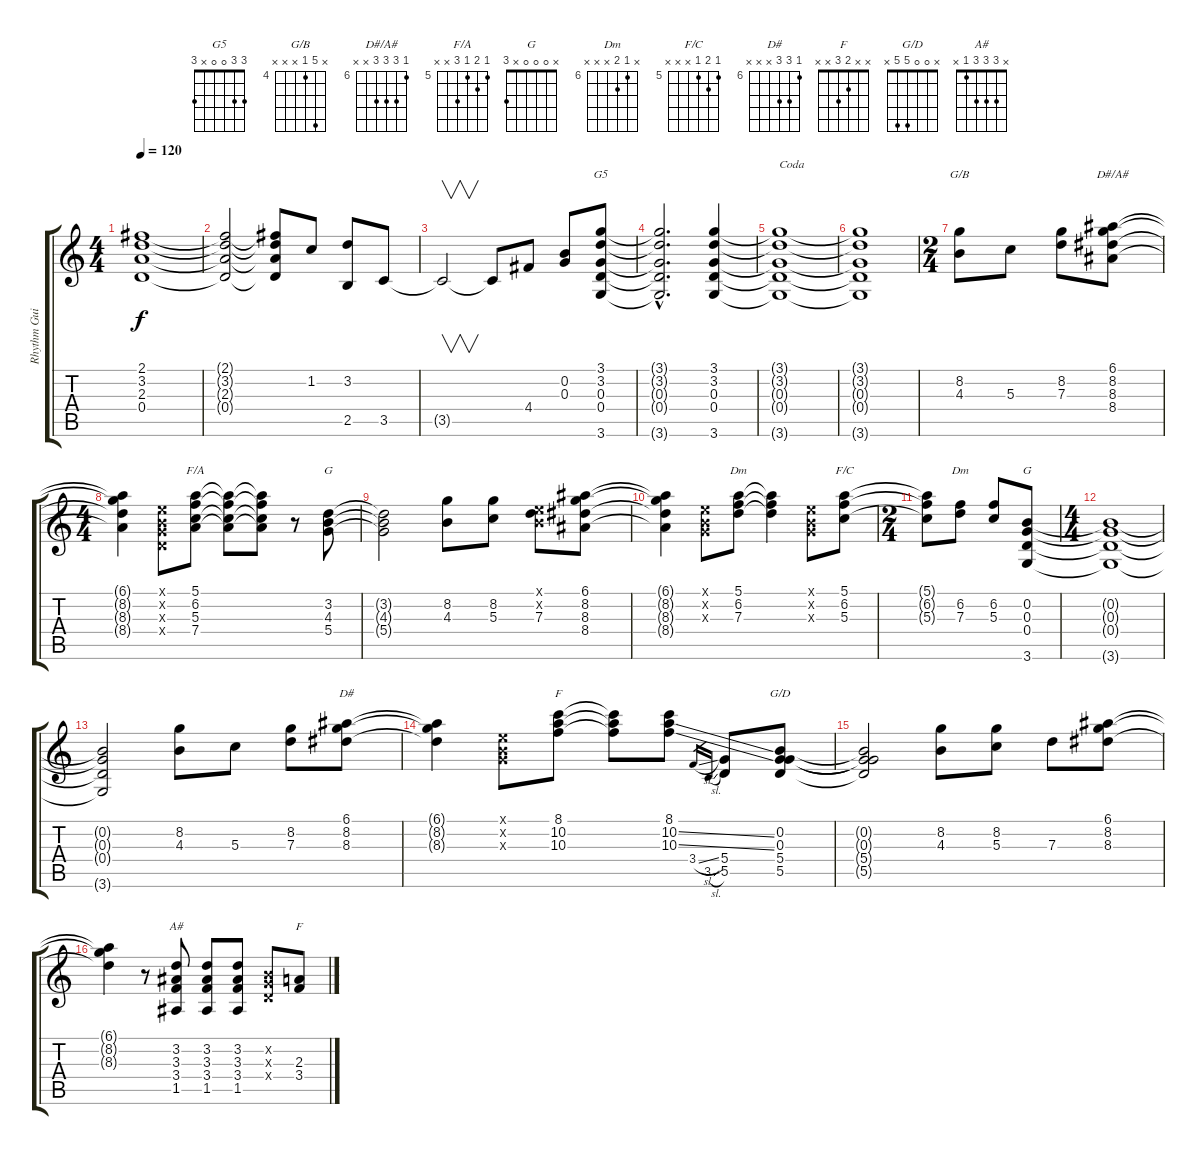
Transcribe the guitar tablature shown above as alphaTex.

\track ("Rhythm Guitar" "Rhythm Gui") {instrument electricguitarclean}
\staff {score tabs}
\tuning (E4 B3 G3 D3 A2 E2) {hide}
\chord ("G5" 3 3 0 0 x 3)
\chord ("G/B" x 8 4 x x x) {firstfret 4}
\chord ("D#/A#" 6 8 8 8 x x) {firstfret 6}
\chord ("F/A" 5 6 5 7 x x) {firstfret 5}
\chord ("G" x 3 4 5 x x)
\chord ("Dm" 5 6 7 x x x) {firstfret 5}
\chord ("F/C" 5 6 5 x x x) {firstfret 5}
\chord ("Dm" x 6 7 x x x) {firstfret 6}
\chord ("G" x 0 0 0 x 3)
\chord ("D#" 6 8 8 x x x) {firstfret 6}
\chord ("F" 8 10 10 x x x) {firstfret 8}
\chord ("G/D" x 0 0 5 5 x)
\chord ("A#" x 3 3 3 1 x)
\chord ("F" x x 2 3 x x)
\ts (4 4)
\tempo 120
\clef g2
\ks c
(2.1{t} 3.2{t} 2.3{t} 0.4{t}).1{dy f} |
(2.1{t} 3.2{t} 2.3{t} 0.4{t}).2 (2.1{t} 3.2{t} 2.3{t} 0.4{t}).8 1.2.8 (3.2 2.5).8 3.5.8 |
3.5{t}.2{v} 3.5{t}.8 4.4.8 (0.2 0.3).8 (3.1 3.2 0.3 0.4 3.6).8{ch "G5"} |
(3.1{hac t} 3.2{hac t} 0.3{hac t} 0.4{hac t} 3.6{hac t}).2{d} (3.1 3.2 0.3 0.4 3.6).4 |
(3.1{t} 3.2{t} 0.3{t} 0.4{t} 3.6{t}).1{txt "Coda"} |
(3.1{t} 3.2{t} 0.3{t} 0.4{t} 3.6{t}).1 |
\ts (2 4)
(8.2 4.3).8{ch "G/B"} 5.3.8 (8.2 7.3).8 (6.1 8.2 8.3 8.4).8{ch "D#/A#"} |
\ts (4 4)
(6.1{t} 8.2{t} 8.3{t} 8.4{t}).4 (0.1{x} 0.2{x} 0.3{x} 0.4{x}).8 (5.1 6.2 5.3 7.4).8{ch "F/A"} (5.1{t} 6.2{t} 5.3{t} 7.4{t}).8 (5.1{t} 6.2{t} 5.3{t} 7.4{t}).8 r.8 (3.2 4.3 5.4).8{ch "G"} |
(3.2{t} 4.3{t} 5.4{t}).2 (8.2 4.3).8 (8.2 5.3).8 (0.1{x} 0.2{x} 7.3).8 (6.1 8.2 8.3 8.4).8 |
(6.1{t} 8.2{t} 8.3{t} 8.4{t}).4 (0.1{x} 0.2{x} 0.3{x}).8 (5.1 6.2 7.3).8{ch "Dm"} (5.1{t} 6.2{t} 7.3{t}).4 (0.1{x} 0.2{x} 0.3{x}).8 (5.1 6.2 5.3).8{ch "F/C"} |
\ts (2 4)
(5.1{t} 6.2{t} 5.3{t}).8 (6.2 7.3).8{ch "Dm"} (6.2 5.3).8 (0.2 0.3 0.4 3.6).8{ch "G"} |
\ts (4 4)
(0.2{t} 0.3{t} 0.4{t} 3.6{t}).1 |
(0.2{t} 0.3{t} 0.4{t} 3.6{t}).2 (8.2 4.3).8 5.3.8 (8.2 7.3).8 (6.1 8.2 8.3).8{ch "D#"} |
(6.1{t} 8.2{t} 8.3{t}).4 (0.1{x} 0.2{x} 0.3{x}).8 (8.1 10.2 10.3).8{ch "F"} (8.1{t} 10.2{t} 10.3{t}).8 (8.1 10.2{ss} 10.3{ss}).8 3.4{sl}.16{gr} 3.5{sl}.16{gr} (5.4 5.5).8 (0.2 0.3 5.4 5.5).8{ch "G/D"} |
(0.2{t} 0.3{t} 5.4{t} 5.5{t}).2 (8.2 4.3).8 (8.2 5.3).8 7.3.8 (6.1 8.2 8.3).8 |
(6.1{t} 8.2{t} 8.3{t}).4 r.8 (3.2 3.3 3.4 1.5).8{ch "A#"} (3.2 3.3 3.4 1.5).8 (3.2 3.3 3.4 1.5).8 (0.2{x} 0.3{x} 0.4{x}).8 (2.3 3.4).8{ch "F"}
